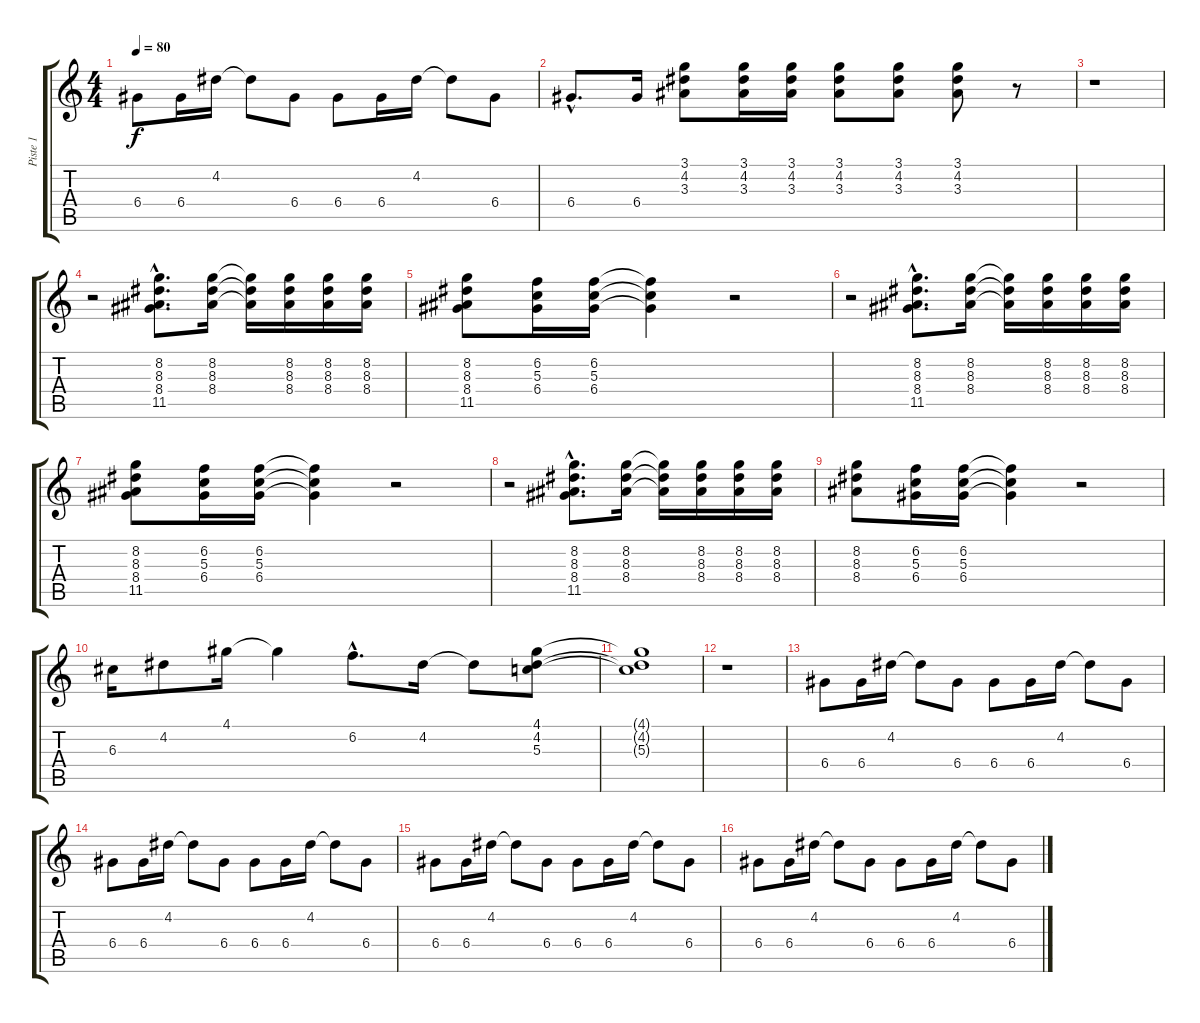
\track ("Piste 1" "Piste 1") {instrument electricguitarclean}
\staff {score tabs}
\tuning (E4 B3 G3 D3 A2 E2) {hide}
\ts (4 4)
\tempo 80
\clef g2
\ks c
6.4.8{dy f} 6.4.16 4.2.16 4.2{t}.8 6.4.8 6.4.8 6.4.16 4.2.16 4.2{t}.8 6.4.8 |
6.4{hac}.8{d} 6.4.16 (3.1 4.2 3.3).8 (3.1 4.2 3.3).16 (3.1 4.2 3.3).16 (3.1 4.2 3.3).8 (3.1 4.2 3.3).8 (3.1 4.2 3.3).8 r.8 |
r.1 |
r.2 (8.2{hac} 8.3{hac} 8.4{hac} 11.5{hac}).8{d} (8.2 8.3 8.4).16 (8.2{t} 8.3{t} 8.4{t}).16 (8.2 8.3 8.4).16 (8.2 8.3 8.4).16 (8.2 8.3 8.4).16 |
(8.2 8.3 8.4 11.5).8 (6.2 5.3 6.4).16 (6.2 5.3 6.4).16 (6.2{t} 5.3{t} 6.4{t}).4 r.2 |
r.2 (8.2{hac} 8.3{hac} 8.4{hac} 11.5{hac}).8{d} (8.2 8.3 8.4).16 (8.2{t} 8.3{t} 8.4{t}).16 (8.2 8.3 8.4).16 (8.2 8.3 8.4).16 (8.2 8.3 8.4).16 |
(8.2 8.3 8.4 11.5).8 (6.2 5.3 6.4).16 (6.2 5.3 6.4).16 (6.2{t} 5.3{t} 6.4{t}).4 r.2 |
r.2 (8.2{hac} 8.3{hac} 8.4{hac} 11.5{hac}).8{d} (8.2 8.3 8.4).16 (8.2{t} 8.3{t} 8.4{t}).16 (8.2 8.3 8.4).16 (8.2 8.3 8.4).16 (8.2 8.3 8.4).16 |
(8.2 8.3 8.4).8 (6.2 5.3 6.4).16 (6.2 5.3 6.4).16 (6.2{t} 5.3{t} 6.4{t}).4 r.2 |
6.3.16 4.2.8 4.1.16 4.1{t}.4 6.2{hac}.8{d} 4.2.16 4.2{t}.8 (4.1 4.2 5.3).8 |
(4.1{t} 4.2{t} 5.3{t}).1 |
r.1 |
6.4.8 6.4.16 4.2.16 4.2{t}.8 6.4.8 6.4.8 6.4.16 4.2.16 4.2{t}.8 6.4.8 |
6.4.8 6.4.16 4.2.16 4.2{t}.8 6.4.8 6.4.8 6.4.16 4.2.16 4.2{t}.8 6.4.8 |
6.4.8 6.4.16 4.2.16 4.2{t}.8 6.4.8 6.4.8 6.4.16 4.2.16 4.2{t}.8 6.4.8 |
6.4.8 6.4.16 4.2.16 4.2{t}.8 6.4.8 6.4.8 6.4.16 4.2.16 4.2{t}.8 6.4.8
